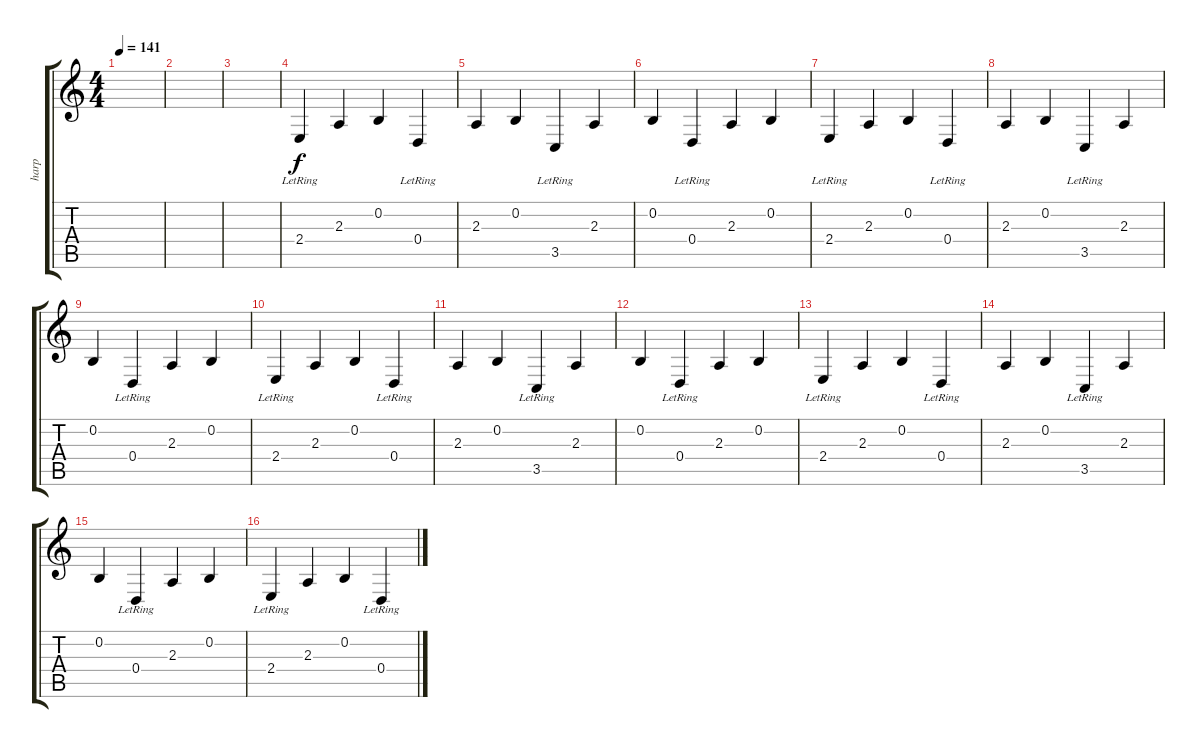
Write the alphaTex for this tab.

\track ("harp" "harp") {instrument orchestralharp}
\staff {score tabs}
\tuning (E4 B3 G3 D3 A2 E2) {hide}
\ts (4 4)
\tempo 141
\clef g2
\ks c
|
|
|
2.4{lr}.4 2.3.4 0.2.4 0.4{lr}.4 |
2.3.4 0.2.4 3.5{lr}.4 2.3.4 |
0.2.4 0.4{lr}.4 2.3.4 0.2.4 |
2.4{lr}.4 2.3.4 0.2.4 0.4{lr}.4 |
2.3.4 0.2.4 3.5{lr}.4 2.3.4 |
0.2.4 0.4{lr}.4 2.3.4 0.2.4 |
2.4{lr}.4 2.3.4 0.2.4 0.4{lr}.4 |
2.3.4 0.2.4 3.5{lr}.4 2.3.4 |
0.2.4 0.4{lr}.4 2.3.4 0.2.4 |
2.4{lr}.4 2.3.4 0.2.4 0.4{lr}.4 |
2.3.4 0.2.4 3.5{lr}.4 2.3.4 |
0.2.4 0.4{lr}.4 2.3.4 0.2.4 |
2.4{lr}.4 2.3.4 0.2.4 0.4{lr}.4
